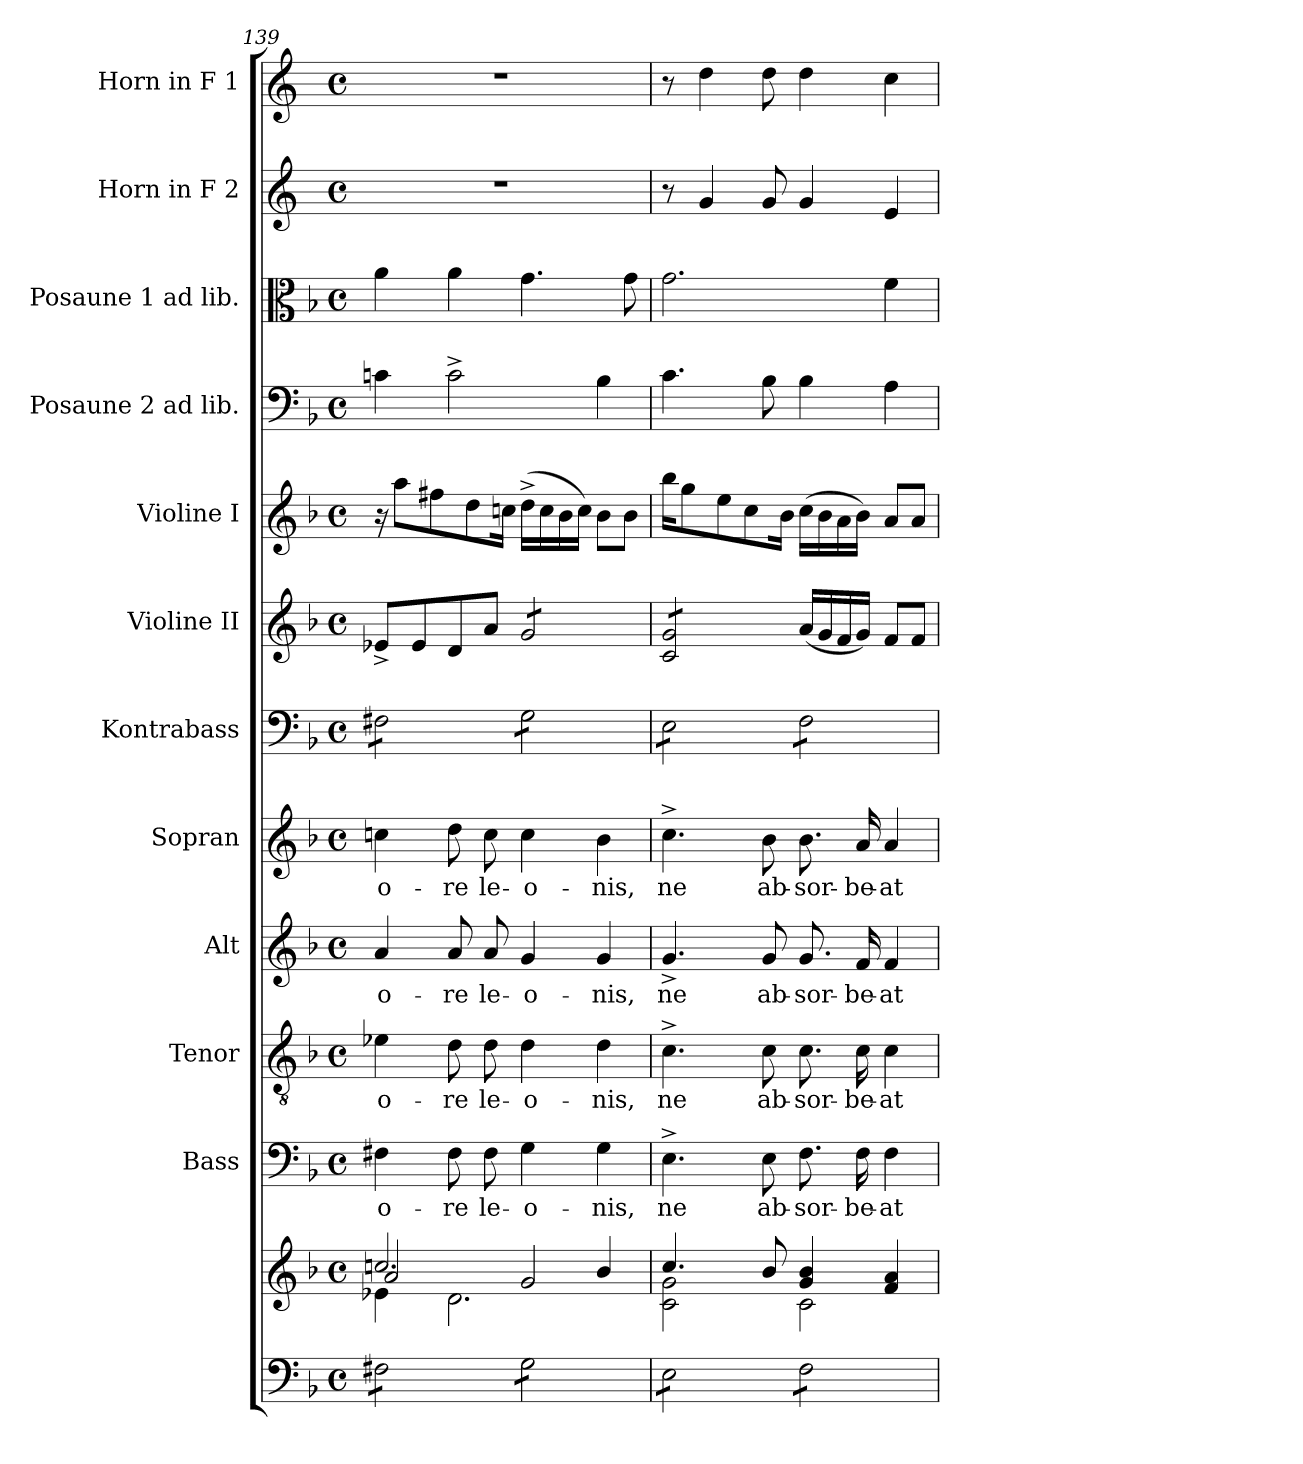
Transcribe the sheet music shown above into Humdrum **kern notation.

**kern	**kern	**dynam	**kern	**text	**kern	**text	**kern	**text	**kern	**text	**kern	**dynam	**kern	**dynam	**kern	**dynam	**kern	**kern	**kern	**dynam	**kern	**dynam
*part12	*part12	*part12	*part11	*part11	*part10	*part10	*part9	*part9	*part8	*part8	*part7	*part7	*part6	*part6	*part5	*part5	*part4	*part3	*part2	*part2	*part1	*part1
*staff13	*staff12	*staff12/13	*staff11	*staff11	*staff10	*staff10	*staff9	*staff9	*staff8	*staff8	*staff7	*staff7	*staff6	*staff6	*staff5	*staff5	*staff4	*staff3	*staff2	*staff2	*staff1	*staff1
*	*	*	*I"Bass	*	*I"Tenor	*	*I"Alt	*	*I"Sopran	*	*I"Kontrabass	*	*I"Violine II	*	*I"Violine I	*	*I"Posaune 2 ad lib.	*I"Posaune 1 ad lib.	*I"Horn in F 2	*	*I"Horn in F 1	*
*	*	*	*I'B.	*	*I'T.	*	*I'A.	*	*I'S.	*	*I'Kb.	*	*I'Vl. II	*	*I'Vl. I	*	*I'Pos. 2	*I'Pos. 1	*I'Hrn. F 2	*	*I'Hrn. F 1	*
*clefF4	*clefG2	*	*clefF4	*	*clefGv2	*	*clefG2	*	*clefG2	*	*clefF4	*	*clefG2	*	*clefG2	*	*clefF4	*clefC3	*clefG2	*	*clefG2	*
*	*	*	*	*	*	*	*	*	*	*	*ITrd7c12	*	*	*	*	*	*	*	*ITrd4c7	*	*ITrd4c7	*
*k[b-]	*k[b-]	*	*k[b-]	*	*k[b-]	*	*k[b-]	*	*k[b-]	*	*k[b-]	*	*k[b-]	*	*k[b-]	*	*k[b-]	*k[b-]	*k[b-]	*	*k[b-]	*
*F:	*F:	*	*F:	*	*F:	*	*F:	*	*F:	*	*F:	*	*F:	*	*F:	*	*F:	*F:	*F:	*	*F:	*
*M4/4	*M4/4	*	*M4/4	*	*M4/4	*	*M4/4	*	*M4/4	*	*M4/4	*	*M4/4	*	*M4/4	*	*M4/4	*M4/4	*M4/4	*	*M4/4	*
*met(c)	*met(c)	*	*met(c)	*	*met(c)	*	*met(c)	*	*met(c)	*	*met(c)	*	*met(c)	*	*met(c)	*	*met(c)	*met(c)	*met(c)	*	*met(c)	*
=139	=139	=139	=139	=139	=139	=139	=139	=139	=139	=139	=139	=139	=139	=139	=139	=139	=139	=139	=139	=139	=139	=139
*	*^	*	*	*	*	*	*	*	*	*	*	*	*	*	*	*	*	*	*	*	*	*
*	*	*^	*	*	*	*	*	*	*	*	*	*	*	*	*	*	*	*	*	*	*	*	*
!	!	!	!	!	!	!LO:LY:b	!	!LO:LY:b	!	!LO:LY:b	!	!LO:LY:b	!	!	!	!	!	!	!	!	!	!	!	!
*tremolo	*	*	*	*	*	*	*	*	*	*	*	*	*	*	*	*	*	*	*	*	*	*	*	*
*	*	*	*	*	*	*	*	*	*	*	*	*	*tremolo	*	*	*	*	*	*	*	*	*	*	*
8F#X\L	2.ccn/	4e-X\	2a/	.	4F#X\	o-	4e-X\	o-	4a/	o-	4ccn\	o-	8FF#X\L	.	8e-X^</L	.	16r	.	4cn\	4a\	1r	.	1r	.
!	!	!	!	!	!	!	!	!	!	!	!	!	!	!	!	!	!	!LO:DY:b	!	!	!	!	!	!
.	.	.	.	.	.	.	.	.	.	.	.	.	.	.	.	.	8aa\L	pf	.	.	.	.	.	.
8F#X\	.	.	.	.	.	.	.	.	.	.	.	.	8FF#X\	.	8e-/	.	.	.	.	.	.	.	.	.
.	.	.	.	.	.	.	.	.	.	.	.	.	.	.	.	.	8ff#X\	.	.	.	.	.	.	.
!	!	!	!	!	!	!LO:LY:b	!	!LO:LY:b	!	!LO:LY:b	!	!LO:LY:b	!	!	!	!	!	!	!	!	!	!	!	!
8F#X\	.	2.d\	.	.	8F#\	-re	8d\	-re	8a/	-re	8dd\	-re	8FF#X\	.	8d/	.	.	.	2c^>\	4a\	.	.	.	.
.	.	.	.	.	.	.	.	.	.	.	.	.	.	.	.	.	8dd\	.	.	.	.	.	.	.
!	!	!	!	!	!	!LO:LY:b	!	!LO:LY:b	!	!LO:LY:b	!	!LO:LY:b	!	!	!	!	!	!	!	!	!	!	!	!
8F#X\J	.	.	.	.	8F#\	le-	8d\	le-	8a/	le-	8cc\	le-	8FF#X\J	.	8a/J	.	.	.	.	.	.	.	.	.
.	.	.	.	.	.	.	.	.	.	.	.	.	.	.	.	.	16ccn\Jk	.	.	.	.	.	.	.
!	!	!	!	!	!	!LO:LY:b	!	!LO:LY:b	!	!LO:LY:b	!	!LO:LY:b	!	!	!	!	!	!	!	!	!	!	!	!
*	*	*	*	*	*	*	*	*	*	*	*	*	*	*	*tremolo	*	*	*	*	*	*	*	*	*
8G\L	.	.	2g/	.	4G\	-o-	4d\	-o-	4g/	-o-	4cc\	-o-	8GG\L	.	8g/L	.	(>16dd^>\LL	.	.	4.g\	.	.	.	.
.	.	.	.	.	.	.	.	.	.	.	.	.	.	.	.	.	16cc\	.	.	.	.	.	.	.
8G\	.	.	.	.	.	.	.	.	.	.	.	.	8GG\	.	8g/	.	16b-\	.	.	.	.	.	.	.
.	.	.	.	.	.	.	.	.	.	.	.	.	.	.	.	.	16cc\JJ)	.	.	.	.	.	.	.
!	!	!	!	!	!	!LO:LY:b	!	!LO:LY:b	!	!LO:LY:b	!	!LO:LY:b	!	!	!	!	!	!	!	!	!	!	!	!
8G\	4b-/	.	.	.	4G\	-nis,	4d\	-nis,	4g/	-nis,	4b-\	-nis,	8GG\	.	8g/	.	8b-\L	.	4B-\	.	.	.	.	.
8G\J	.	.	.	.	.	.	.	.	.	.	.	.	8GG\J	.	8g/J	.	8b-\J	.	.	8g\	.	.	.	.
*	*	*v	*v	*	*	*	*	*	*	*	*	*	*	*	*	*	*	*	*	*	*	*	*	*
!!LO:PB:g=z
=140	=140	=140	=140	=140	=140	=140	=140	=140	=140	=140	=140	=140	=140	=140	=140	=140	=140	=140	=140	=140	=140	=140	=140
!	!	!	!LO:DY:a=2	!	!LO:LY:b	!	!LO:LY:b	!	!LO:LY:b	!	!LO:LY:b	!	!LO:DY:b	!	!LO:DY:b	!	!LO:DY:b	!	!	!	!	!	!
8E\L	4.cc/	2c\ 2g\	pf	4.E^>\	ne	4.c^>\	ne	4.g^>/	ne	4.cc^>\	ne	8EE\L	pf	8c/ 8g/L	pf	16bb-\KL	pf	4.c\	2.g\	8r	.	8r	.
.	.	.	.	.	.	.	.	.	.	.	.	.	.	.	.	8gg\	.	.	.	.	.	.	.
!	!	!	!	!	!	!	!	!	!	!	!	!	!	!	!	!	!	!	!	!	!LO:DY:b	!	!LO:DY:b
8E\	.	.	.	.	.	.	.	.	.	.	.	8EE\	.	8c/ 8g/	.	.	.	.	.	4c/	pf	4g\	pf
.	.	.	.	.	.	.	.	.	.	.	.	.	.	.	.	8ee\	.	.	.	.	.	.	.
8E\	.	.	.	.	.	.	.	.	.	.	.	8EE\	.	8c/ 8g/	.	.	.	.	.	.	.	.	.
.	.	.	.	.	.	.	.	.	.	.	.	.	.	.	.	8cc\	.	.	.	.	.	.	.
!	!	!	!	!	!LO:LY:b	!	!LO:LY:b	!	!LO:LY:b	!	!LO:LY:b	!	!	!	!	!	!	!	!	!	!	!	!
8E\J	8b-/	.	.	8E\	ab-	8c\	ab-	8g/	ab-	8b-\	ab-	8EE\J	.	8c/ 8g/J	.	.	.	8B-\	.	8c/	.	8g\	.
*	*	*	*	*	*	*	*	*	*	*	*	*	*	*Xtremolo	*	*	*	*	*	*	*	*	*
.	.	.	.	.	.	.	.	.	.	.	.	.	.	.	.	16b-\Jk	.	.	.	.	.	.	.
!	!	!	!	!	!LO:LY:b	!	!LO:LY:b	!	!LO:LY:b	!	!LO:LY:b	!	!	!	!	!	!	!	!	!	!	!	!
8F\L	4g/ 4b-/	2c\	.	8.F\	-sor-	8.c\	-sor-	8.g/	-sor-	8.b-\	-sor-	8FF\L	.	(<16a/LL	.	(>16cc\LL	.	4B-\	.	4c/	.	4g\	.
.	.	.	.	.	.	.	.	.	.	.	.	.	.	16g/	.	16b-\	.	.	.	.	.	.	.
8F\	.	.	.	.	.	.	.	.	.	.	.	8FF\	.	16f/	.	16a\	.	.	.	.	.	.	.
!	!	!	!	!	!LO:LY:b	!	!LO:LY:b	!	!LO:LY:b	!	!LO:LY:b	!	!	!	!	!	!	!	!	!	!	!	!
.	.	.	.	16F\	-be-	16c\	-be-	16f/	-be-	16a/	-be-	.	.	16g/JJ)	.	16b-\JJ)	.	.	.	.	.	.	.
!	!	!	!	!	!LO:LY:b	!	!LO:LY:b	!	!LO:LY:b	!	!LO:LY:b	!	!	!	!	!	!	!	!	!	!	!	!
8F\	4f/ 4a/	.	.	4F\	-at	4c\	-at	4f/	-at	4a/	-at	8FF\	.	8f/L	.	8a/L	.	4A\	4f\	4A/	.	4f\	.
8F\J	.	.	.	.	.	.	.	.	.	.	.	8FF\J	.	8f/J	.	8a/J	.	.	.	.	.	.	.
*	*	*	*	*	*	*	*	*	*	*	*	*Xtremolo	*	*	*	*	*	*	*	*	*	*	*
*Xtremolo	*	*	*	*	*	*	*	*	*	*	*	*	*	*	*	*	*	*	*	*	*	*	*
*	*v	*v	*	*	*	*	*	*	*	*	*	*	*	*	*	*	*	*	*	*	*	*	*
=	=	=	=	=	=	=	=	=	=	=	=	=	=	=	=	=	=	=	=	=	=	=
*-	*-	*-	*-	*-	*-	*-	*-	*-	*-	*-	*-	*-	*-	*-	*-	*-	*-	*-	*-	*-	*-	*-
